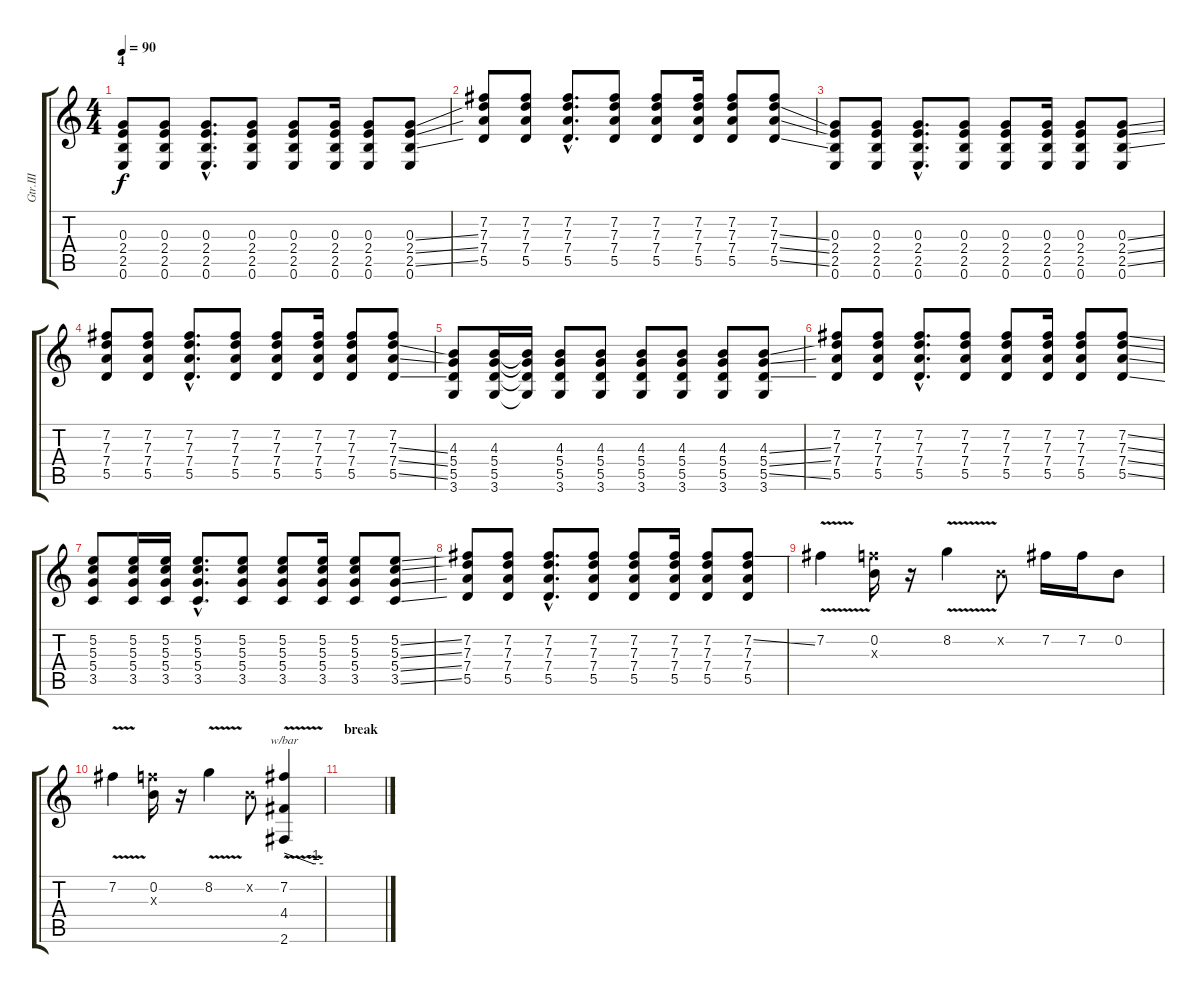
\track ("Gtr.III" "Gtr.III") {instrument distortionguitar}
\staff {score tabs}
\tuning (E4 B3 G3 D3 A2 E2) {hide}
\ts (4 4)
\section ("" "4")
\tempo 90
\clef g2
\ks c
(0.3 2.4 2.5 0.6).8{dy f} (0.3 2.4 2.5 0.6).8 (0.3{hac} 2.4{hac} 2.5{hac} 0.6{hac}).8{d} (0.3 2.4 2.5 0.6).8 (0.3 2.4 2.5 0.6).8 (0.3 2.4 2.5 0.6).16 (0.3 2.4 2.5 0.6).8 (0.3{ss} 2.4{ss} 2.5{ss} 0.6).8 |
(7.2 7.3 7.4 5.5).8 (7.2 7.3 7.4 5.5).8 (7.2{hac} 7.3{hac} 7.4{hac} 5.5{hac}).8{d} (7.2 7.3 7.4 5.5).8 (7.2 7.3 7.4 5.5).8 (7.2 7.3 7.4 5.5).16 (7.2 7.3 7.4 5.5).8 (7.2 7.3{ss} 7.4{ss} 5.5{ss}).8 |
(0.3 2.4 2.5 0.6).8 (0.3 2.4 2.5 0.6).8 (0.3{hac} 2.4{hac} 2.5{hac} 0.6{hac}).8{d} (0.3 2.4 2.5 0.6).8 (0.3 2.4 2.5 0.6).8 (0.3 2.4 2.5 0.6).16 (0.3 2.4 2.5 0.6).8 (0.3{ss} 2.4{ss} 2.5{ss} 0.6).8 |
(7.2 7.3 7.4 5.5).8 (7.2 7.3 7.4 5.5).8 (7.2{hac} 7.3{hac} 7.4{hac} 5.5{hac}).8{d} (7.2 7.3 7.4 5.5).8 (7.2 7.3 7.4 5.5).8 (7.2 7.3 7.4 5.5).16 (7.2 7.3 7.4 5.5).8 (7.2 7.3{ss} 7.4{ss} 5.5{ss}).8 |
(4.3 5.4 5.5 3.6).8 (4.3 5.4 5.5 3.6).16 (4.3{t} 5.4{t} 5.5{t} 3.6{t}).16 (4.3 5.4 5.5 3.6).8 (4.3 5.4 5.5 3.6).8 (4.3 5.4 5.5 3.6).8 (4.3 5.4 5.5 3.6).8 (4.3 5.4 5.5 3.6).8 (4.3{ss} 5.4{ss} 5.5{ss} 3.6).8 |
(7.2 7.3 7.4 5.5).8 (7.2 7.3 7.4 5.5).8 (7.2{hac} 7.3{hac} 7.4{hac} 5.5{hac}).8{d} (7.2 7.3 7.4 5.5).8 (7.2 7.3 7.4 5.5).8 (7.2 7.3 7.4 5.5).16 (7.2 7.3 7.4 5.5).8 (7.2{ss} 7.3{ss} 7.4{ss} 5.5{ss}).8 |
(5.2 5.3 5.4 3.5).8 (5.2 5.3 5.4 3.5).16 (5.2 5.3 5.4 3.5).16 (5.2{hac} 5.3{hac} 5.4{hac} 3.5{hac}).8{d} (5.2 5.3 5.4 3.5).8 (5.2 5.3 5.4 3.5).8 (5.2 5.3 5.4 3.5).16 (5.2 5.3 5.4 3.5).8 (5.2{ss} 5.3{ss} 5.4{ss} 3.5{ss}).8 |
(7.2 7.3 7.4 5.5).8 (7.2 7.3 7.4 5.5).8 (7.2{hac} 7.3{hac} 7.4{hac} 5.5{hac}).8{d} (7.2 7.3 7.4 5.5).8 (7.2 7.3 7.4 5.5).8 (7.2 7.3 7.4 5.5).16 (7.2 7.3 7.4 5.5).8 (7.2{ss} 7.3 7.4 5.5).8 |
7.2{v}.4 (0.2 10.3{x}).16 r.16 8.2{v}.4 0.2{x}.8 7.2.16 7.2.16 0.2.8 |
7.2{v}.4 (0.2 10.3{x}).16 r.16 8.2{v}.4 0.2{x}.8 (7.2 4.4 2.6{v}).4{tbe (custom default 0 0 45 -4 60 -4)} |
\section ("" "break ")
